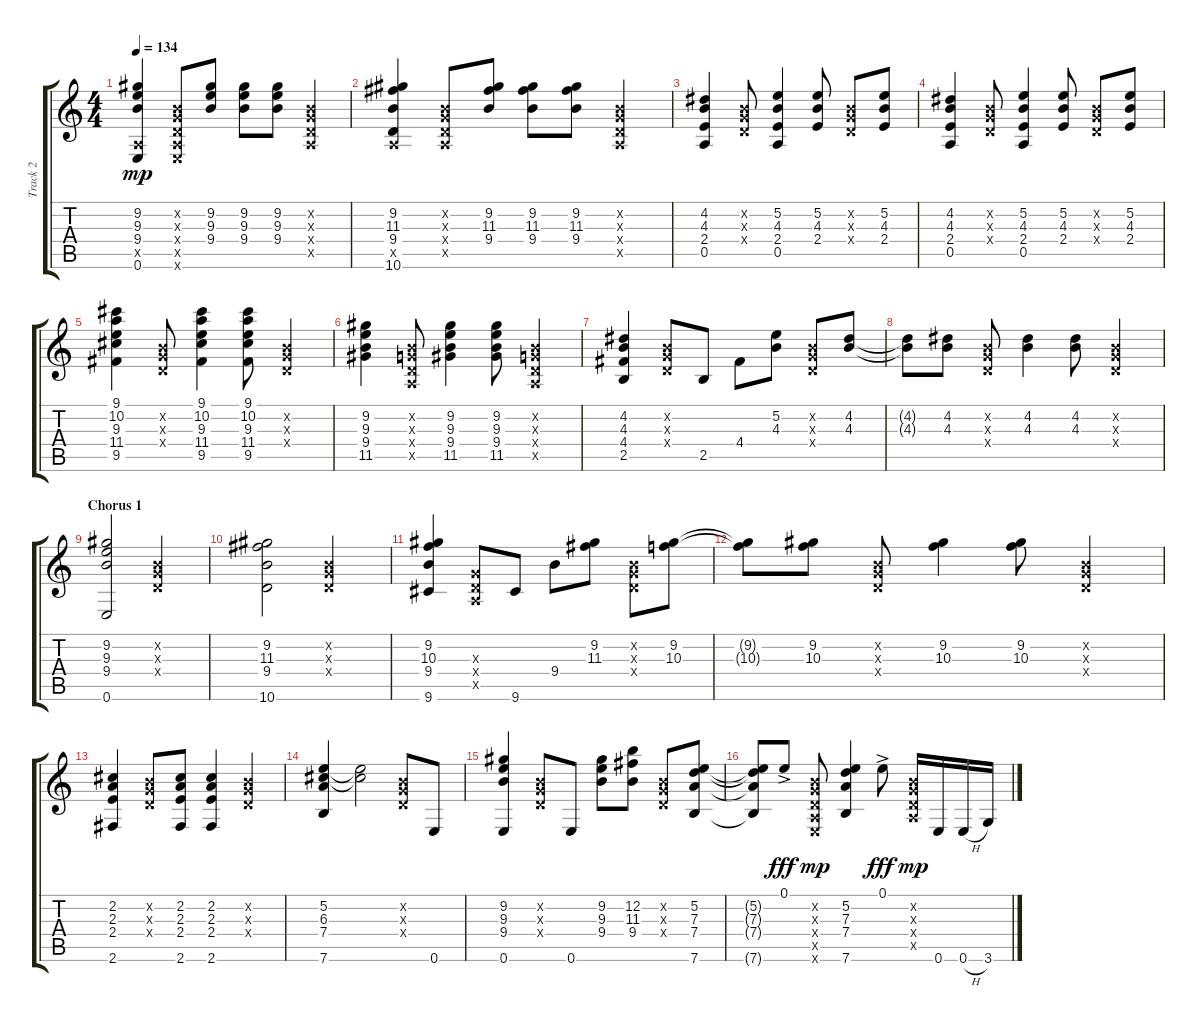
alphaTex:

\track ("Track 2" "Track 2") {instrument acousticguitarsteel}
\staff {score tabs}
\tuning (E4 B3 G3 D3 A2 E2) {hide}
\ts (4 4)
\tempo 134
\clef g2
\ks c
(9.2 9.3 9.4 0.5{x} 0.6).4{dy mp} (0.2{x} 0.3{x} 0.4{x} 0.5{x} 0.6{x}).8 (9.2 9.3 9.4).8 (9.2 9.3 9.4).8 (9.2 9.3 9.4).8 (0.2{x} 0.3{x} 0.4{x} 0.5{x}).4 |
(9.2 11.3 9.4 0.5{x} 10.6).4 (0.2{x} 0.3{x} 0.4{x} 0.5{x}).8 (9.2 11.3 9.4).8 (9.2 11.3 9.4).8 (9.2 11.3 9.4).8 (0.2{x} 0.3{x} 0.4{x} 0.5{x}).4 |
(4.2 4.3 2.4 0.5).4 (0.2{x} 0.3{x} 0.4{x}).8 (5.2 4.3 2.4 0.5).4 (5.2 4.3 2.4).8 (0.2{x} 0.3{x} 0.4{x}).8 (5.2 4.3 2.4).8 |
(4.2 4.3 2.4 0.5).4 (0.2{x} 0.3{x} 0.4{x}).8 (5.2 4.3 2.4 0.5).4 (5.2 4.3 2.4).8 (0.2{x} 0.3{x} 0.4{x}).8 (5.2 4.3 2.4).8 |
(9.1 10.2 9.3 11.4 9.5).4 (0.2{x} 0.3{x} 0.4{x}).8 (9.1 10.2 9.3 11.4 9.5).4 (9.1 10.2 9.3 11.4 9.5).8 (0.2{x} 0.3{x} 0.4{x}).4 |
(9.2 9.3 9.4 11.5).4 (0.2{x} 0.3{x} 0.4{x} 0.5{x}).8 (9.2 9.3 9.4 11.5).4 (9.2 9.3 9.4 11.5).8 (0.2{x} 0.3{x} 0.4{x} 0.5{x}).4 |
(4.2 4.3 4.4 2.5).4 (0.2{x} 0.3{x} 0.4{x}).8 2.5.8 4.4.8 (5.2 4.3).8 (0.2{x} 0.3{x} 0.4{x}).8 (4.2 4.3).8 |
(4.2{t} 4.3{t}).8 (4.2 4.3).8 (0.2{x} 0.3{x} 0.4{x}).8 (4.2 4.3).4 (4.2 4.3).8 (0.2{x} 0.3{x} 0.4{x}).4 |
\section ("" "Chorus 1")
(9.2 9.3 9.4 0.6).2 (0.2{x} 0.3{x} 0.4{x}).2 |
(9.2 11.3 9.4 10.6).2 (0.2{x} 0.3{x} 0.4{x}).2 |
(9.2 10.3 9.4 9.6).4 (0.3{x} 0.4{x} 0.5{x}).8 9.6.8 9.4.8 (9.2 11.3).8 (0.2{x} 0.3{x} 0.4{x}).8 (9.2 10.3).8 |
(9.2{t} 10.3{t}).8 (9.2 10.3).8 (0.2{x} 0.3{x} 0.4{x}).8 (9.2 10.3).4 (9.2 10.3).8 (0.2{x} 0.3{x} 0.4{x}).4 |
(2.2 2.3 2.4 2.6).4 (0.2{x} 0.3{x} 0.4{x}).8 (2.2 2.3 2.4 2.6).8 (2.2 2.3 2.4 2.6).4 (0.2{x} 0.3{x} 0.4{x}).4 |
(5.2 6.3 7.4 7.6).4 (5.2{t} 6.3{t}).2 (0.2{x} 0.3{x} 0.4{x}).8 0.6.8 |
(9.2 9.3 9.4 0.6).4 (0.2{x} 0.3{x} 0.4{x}).8 0.6.8 (9.2 9.3 9.4).8 (12.2 11.3 9.4).8 (0.2{x} 0.3{x} 0.4{x}).8 (5.2 7.3 7.4 7.6).8 |
(5.2{t} 7.3{t} 7.4{t} 7.6{t}).8 0.1{ac}.8{dy fff} (0.2{x} 0.3{x} 0.4{x} 0.5{x} 0.6{x}).8{dy mp} (5.2 7.3 7.4 7.6).4 0.1{ac}.8{dy fff} (0.2{x} 0.3{x} 0.4{x} 0.5{x}).16{dy mp} 0.6.16 0.6{h}.16 3.6.16
